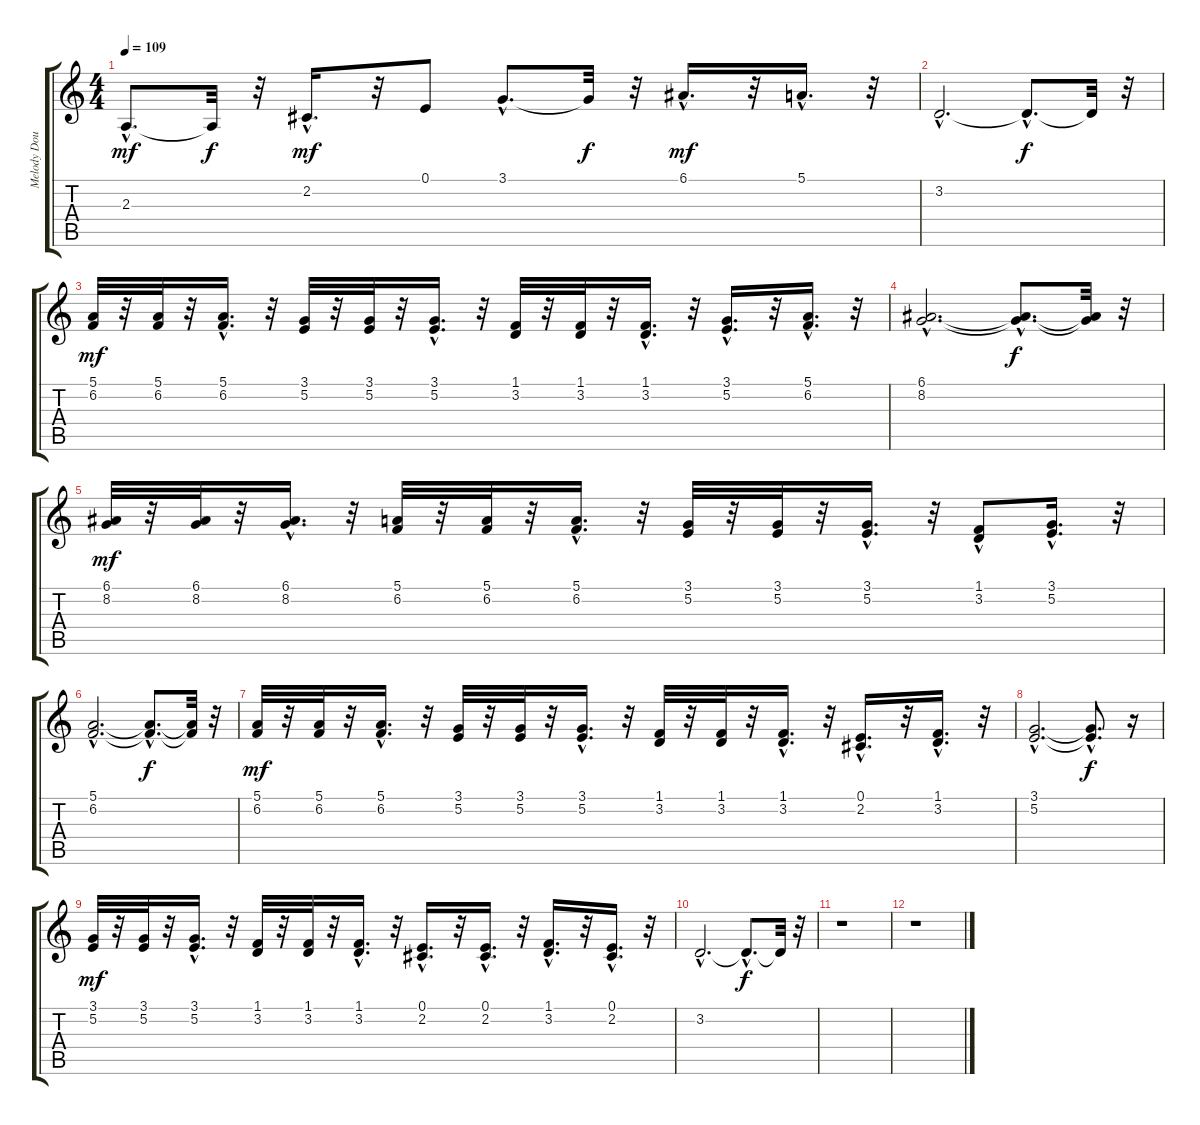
\track ("Melody Doubled #1 " "Melody Dou") {instrument pad2warm}
\staff {score tabs}
\tuning (E4 B3 G3 D3 A2 E2) {hide}
\ts (4 4)
\tempo 109
\clef g2
\ks c
2.3{hac}.8{d dy mf} 2.3{t}.32{dy f} r.32 2.2{hac}.16{d dy mf} r.32 0.1.8 3.1{hac}.8{d} 3.1{t}.32{dy f} r.32 6.1{hac}.16{d dy mf} r.32 5.1{hac}.16{d} r.32 |
3.2{hac}.2{d} 3.2{hac t}.8{d dy f} 3.2{t}.32 r.32 |
(5.1 6.2).32{dy mf} r.32 (5.1 6.2).32 r.32 (5.1{hac} 6.2{hac}).16{d} r.32 (3.1 5.2).32 r.32 (3.1 5.2).32 r.32 (3.1{hac} 5.2{hac}).16{d} r.32 (1.1 3.2).32 r.32 (1.1 3.2).32 r.32 (1.1{hac} 3.2{hac}).16{d} r.32 (3.1{hac} 5.2{hac}).16{d} r.32 (5.1{hac} 6.2{hac}).16{d} r.32 |
(6.1{hac} 8.2{hac}).2{d} (6.1{hac t} 8.2{hac t}).8{d dy f} (6.1{t} 8.2{t}).32 r.32 |
(6.1 8.2).32{dy mf} r.32 (6.1 8.2).32 r.32 (6.1{hac} 8.2{hac}).16{d} r.32 (5.1 6.2).32 r.32 (5.1 6.2).32 r.32 (5.1{hac} 6.2{hac}).16{d} r.32 (3.1 5.2).32 r.32 (3.1 5.2).32 r.32 (3.1{hac} 5.2{hac}).16{d} r.32 (1.1{hac} 3.2).8 (3.1{hac} 5.2{hac}).16{d} r.32 |
(5.1{hac} 6.2{hac}).2{d} (5.1{hac t} 6.2{hac t}).8{d dy f} (5.1{t} 6.2{t}).32 r.32 |
(5.1 6.2).32{dy mf} r.32 (5.1 6.2).32 r.32 (5.1{hac} 6.2{hac}).16{d} r.32 (3.1 5.2).32 r.32 (3.1 5.2).32 r.32 (3.1{hac} 5.2{hac}).16{d} r.32 (1.1 3.2).32 r.32 (1.1 3.2).32 r.32 (1.1{hac} 3.2{hac}).16{d} r.32 (0.1{hac} 2.2{hac}).16{d} r.32 (1.1{hac} 3.2{hac}).16{d} r.32 |
(3.1{hac} 5.2{hac}).2{d} (3.1{hac t} 5.2{hac t}).8{d dy f} r.16 |
(3.1 5.2).32{dy mf} r.32 (3.1 5.2).32 r.32 (3.1{hac} 5.2{hac}).16{d} r.32 (1.1 3.2).32 r.32 (1.1 3.2).32 r.32 (1.1{hac} 3.2{hac}).16{d} r.32 (0.1{hac} 2.2{hac}).16{d} r.32 (0.1{hac} 2.2{hac}).16{d} r.32 (1.1{hac} 3.2{hac}).16{d} r.32 (0.1{hac} 2.2{hac}).16{d} r.32 |
3.2{hac}.2{d} 3.2{hac t}.8{d dy f} 3.2{t}.32 r.32 |
r.1 |
r.1
